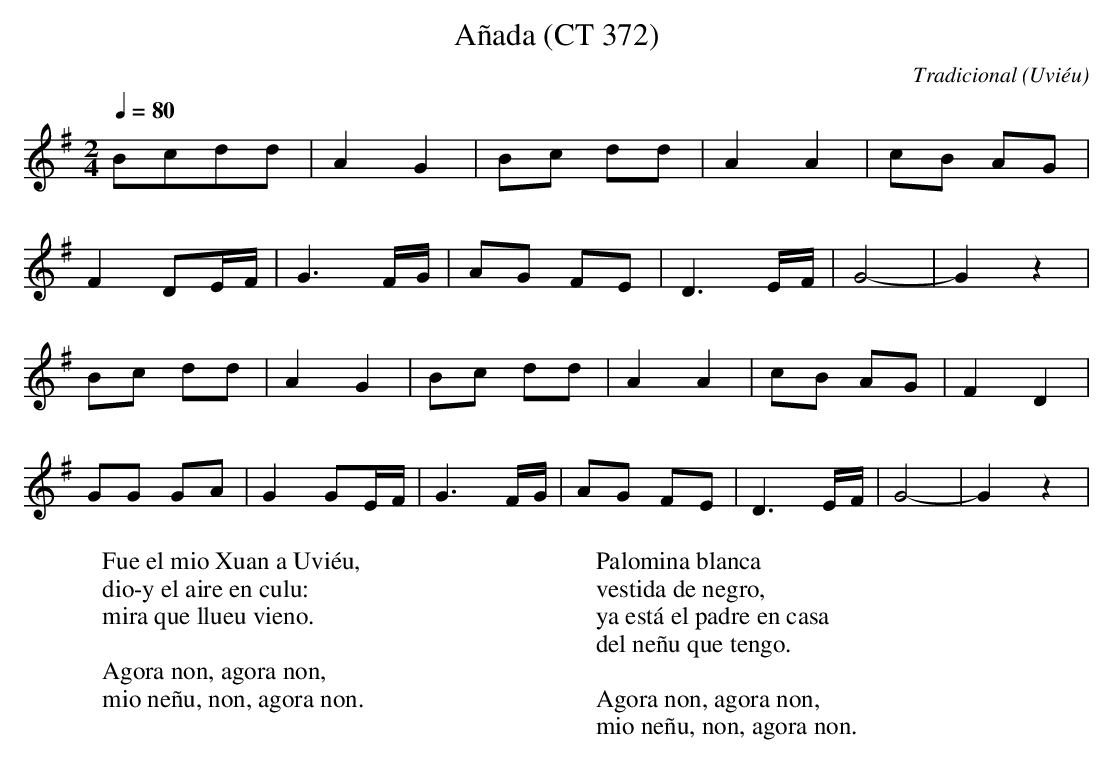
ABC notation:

X:1
T:Añada (CT 372)
C:Tradicional
O:Uviéu
M:2/4
L:1/8
Q:1/4=80
K:G
Bcdd|A2 G2|Bc dd|A2 A2|cB AG|
F2 DE/2F/2|G3 F/2G/2|AG FE|D3 E/2F/2|G4-|G2z2|
Bc dd|A2 G2|Bc dd|A2 A2|cB AG|F2 D2|
GG GA|G2 GE/2F/2|G3 F/2G/2|AG FE|D3 E/2F/2|G4-|G2 z2|
W:Fue el mio Xuan a Uviéu,
W:dio-y el aire en culu:
W:mira que llueu vieno.
W:
W:Agora non, agora non,
W:mio neñu, non, agora non.
W:
W:Palomina blanca
W:vestida de negro,
W:ya está el padre en casa
W:del neñu que tengo.
W:
W:Agora non, agora non,
W:mio neñu, non, agora non.
W:
